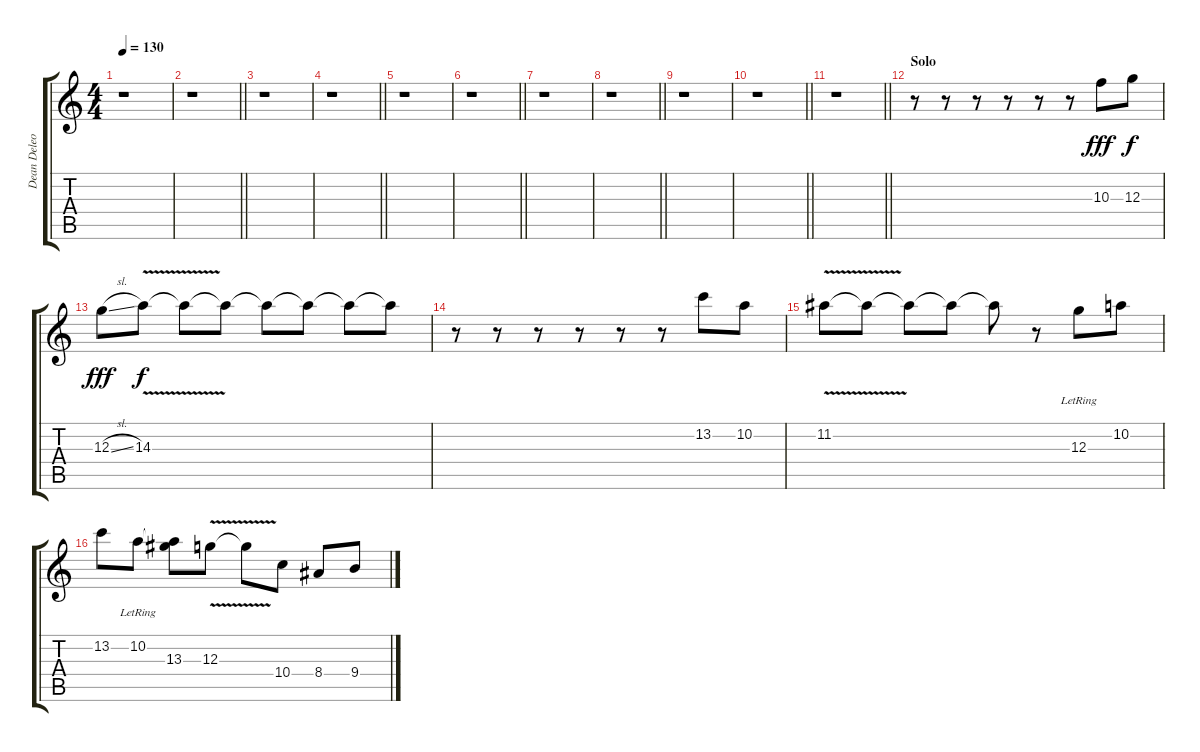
\track ("Dean Deleo (Solo Guitar)" "Dean Deleo") {instrument electricguitarclean}
\staff {score tabs}
\tuning (E4 B3 G3 D3 A2 E2) {hide}
\ts (4 4)
\tempo 130
\clef g2
\ks c
r.1{dy f} |
\barLineRight lightlight
r.1 |
r.1 |
\barLineRight lightlight
r.1 |
r.1 |
\barLineRight lightlight
r.1 |
r.1 |
\barLineRight lightlight
r.1 |
r.1 |
\barLineRight lightlight
r.1 |
\barLineRight lightlight
r.1 |
\section ("" "Solo")
r.8{volume 13 instrument acousticguitarnylon} r.8 r.8 r.8 r.8 r.8 10.3.8{dy fff} 12.3.8{dy f} |
12.3{sl}.8{dy fff} 14.3{v}.8{dy f} 14.3{t}.8 14.3{t}.8 14.3{t}.8 14.3{t}.8 14.3{t}.8 14.3{t}.8 |
r.8 r.8 r.8 r.8 r.8 r.8 13.2.8 10.2.8 |
11.2{v}.8 11.2{t}.8 11.2{t}.8 11.2{t}.8 11.2{t}.8 r.8 12.3{lr}.8 10.2.8 |
13.2.8 10.2{lr}.8 (10.2{t} 13.3).8 12.3{v}.8 12.3{t}.8 10.4.8 8.4.8 9.4.8
